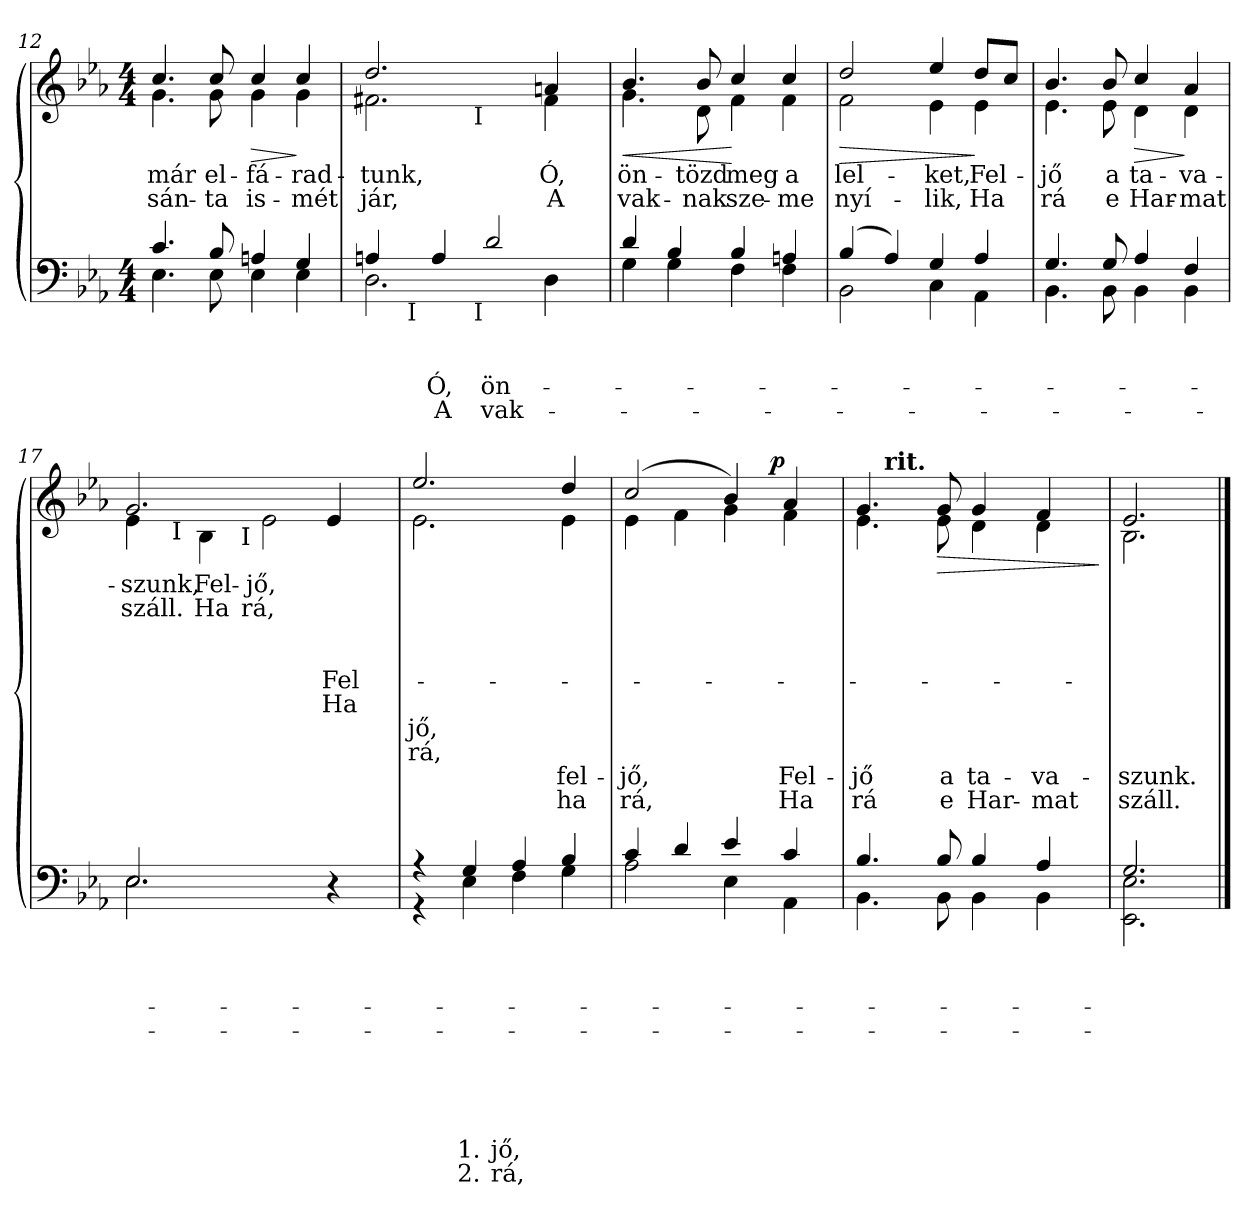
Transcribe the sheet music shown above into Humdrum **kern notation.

**kern	**text	**text	**text	**text	**text	**text	**text	**text	**text	**text	**kern	**text	**text	**text	**text	**text	**text	**text	**text	**text	**text	**dynam
*part2	*part2	*part2	*part2	*part2	*part2	*part2	*part2	*part2	*part2	*part2	*part1	*part1	*part1	*part1	*part1	*part1	*part1	*part1	*part1	*part1	*part1	*part1
*staff2	*staff2	*staff2	*staff2	*staff2	*staff2	*staff2	*staff2	*staff2	*staff2	*staff2	*staff1	*staff1	*staff1	*staff1	*staff1	*staff1	*staff1	*staff1	*staff1	*staff1	*staff1	*staff1
*clefF4	*	*	*	*	*	*	*	*	*	*	*clefG2	*	*	*	*	*	*	*	*	*	*	*
*k[b-e-a-]	*	*	*	*	*	*	*	*	*	*	*k[b-e-a-]	*	*	*	*	*	*	*	*	*	*	*
*E-:	*	*	*	*	*	*	*	*	*	*	*E-:	*	*	*	*	*	*	*	*	*	*	*
*M4/4	*	*	*	*	*	*	*	*	*	*	*M4/4	*	*	*	*	*	*	*	*	*	*	*
=12	=12	=12	=12	=12	=12	=12	=12	=12	=12	=12	=12	=12	=12	=12	=12	=12	=12	=12	=12	=12	=12	=12
*^	*	*	*	*	*	*	*	*	*	*	*	*	*	*	*	*	*	*	*	*	*	*
!	!	!	!	!	!	!	!	!	!	!	!	!	!LO:LY:b	!LO:LY:b	!	!	!	!	!	!	!	!	!
*	*	*	*	*	*	*	*	*	*	*	*	*^	*	*	*	*	*	*	*	*	*	*	*
4.c/	4.E-\	.	.	.	.	.	.	.	.	.	.	4.cc/	4.g\	már	sán-	.	.	.	.	.	.	.	.	.
!	!	!	!	!	!	!	!	!	!	!	!	!	!	!LO:LY:b	!LO:LY:b	!	!	!	!	!	!	!	!	!
8B-/	8E-\	.	.	.	.	.	.	.	.	.	.	8cc/	8g\	el-	-ta	.	.	.	.	.	.	.	.	.
!	!	!	!	!	!	!	!	!	!	!	!	!	!	!LO:LY:b	!LO:LY:b	!	!	!	!	!	!	!	!	!LO:HP:b
4An/	4E-\	.	.	.	.	.	.	.	.	.	.	4cc/	4g\	-fá-	is-	.	.	.	.	.	.	.	.	>
!	!	!	!	!	!	!	!	!	!	!	!	!	!	!LO:LY:b	!LO:LY:b	!	!	!	!	!	!	!	!	!
4G/	4E-\	.	.	.	.	.	.	.	.	.	.	4cc/	4g\	-rad-	-mét	.	.	.	.	.	.	.	.	]
*	*	*	*	*	*	*	*	*	*	*	*	*v	*v	*	*	*	*	*	*	*	*	*	*	*
=13	=13	=13	=13	=13	=13	=13	=13	=13	=13	=13	=13	=13	=13	=13	=13	=13	=13	=13	=13	=13	=13	=13	=13
*	*	*	*	*	*	*	*	*	*	*	*	*^	*	*	*	*	*	*	*	*	*	*	*
!	!	!	!	!	!	!	!	!	!	!	!	!	!	!LO:LY:b	!LO:LY:b	!	!	!	!	!	!	!	!	!
*^	*^	*	*	*	*	*	*	*	*	*	*	*	*^	*	*	*	*	*	*	*	*	*	*	*
4An/	2.D\	8ryy	4...ryy	.	.	.	.	.	.	.	.	.	.	2.dd/	2.f#X\	4...ryy	-tunk,	jár,	.	.	.	.	.	.	.	.	.
.	.	32ryy	.	.	.	.	.	.	.	.	.	.	.	.	.	.	.	.	.	.	.	.	.	.	.	.	.
!	!	!LO:TX:b:t=I	!	!	!	!	!	!	!	!	!	!	!	!	!	!	!	!	!	!	!	!	!	!	!	!	!
.	.	2ryy	.	.	.	.	.	.	.	.	.	.	.	.	.	.	.	.	.	.	.	.	.	.	.	.	.
!	!	!	!	!	!	!LO:LY:a	!LO:LY:a	!	!	!	!	!	!	!	!	!	!	!	!	!	!	!	!	!	!	!	!
4A/	.	.	.	.	.	Ó,	-A	.	.	.	.	.	.	.	.	.	.	.	.	.	.	.	.	.	.	.	.
!	!	!	!	!	!	!	!	!	!	!	!	!	!	!	!	!LO:TX:b:t=I	!	!	!	!	!	!	!	!	!	!	!
!	!	!	!LO:TX:b:t=I	!	!	!	!	!	!	!	!	!	!	!	!	!	!	!	!	!	!	!	!	!	!	!	!
.	.	.	2ryy	.	.	.	.	.	.	.	.	.	.	.	.	2ryy	.	.	.	.	.	.	.	.	.	.	.
!	!	!	!	!	!	!LO:LY:a	!LO:LY:a	!	!	!	!	!	!	!	!	!	!	!	!	!	!	!	!	!	!	!	!
2d/	.	.	.	.	.	ön-	vak-	.	.	.	.	.	.	.	.	.	.	.	.	.	.	.	.	.	.	.	.
.	.	4ryy	.	.	.	.	.	.	.	.	.	.	.	.	.	.	.	.	.	.	.	.	.	.	.	.	.
!	!	!	!	!	!	!	!	!	!	!	!	!	!	!	!	!	!LO:LY:b	!LO:LY:b	!	!	!	!	!	!	!	!	!
.	4D\	.	.	.	.	.	.	.	.	.	.	.	.	4an/	4f#\	.	Ó,	A	.	.	.	.	.	.	.	.	.
.	.	16.ryy	.	.	.	.	.	.	.	.	.	.	.	.	.	.	.	.	.	.	.	.	.	.	.	.	.
.	.	.	32ryy	.	.	.	.	.	.	.	.	.	.	.	.	32ryy	.	.	.	.	.	.	.	.	.	.	.
!!LO:LB:g=z
=14	=14	=14	=14	=14	=14	=14	=14	=14	=14	=14	=14	=14	=14	=14	=14	=14	=14	=14	=14	=14	=14	=14	=14	=14	=14	=14	=14
!	!	!	!	!	!	!	!	!	!	!	!	!	!	!	!	!	!	!	!	!	!	!	!	!	!	!	!LO:HP:b
*	*v	*v	*v	*	*	*	*	*	*	*	*	*	*	*	*	*	*	*	*	*	*	*	*	*	*	*	*
*	*	*	*	*	*	*	*	*	*	*	*	*	*v	*v	*	*	*	*	*	*	*	*	*	*	*
*^	*^	*	*	*	*	*	*	*	*	*	*	*	*^	*	*	*	*	*	*	*	*	*	*	*
!	!	!	!	!	!	!	!	!	!	!	!	!	!	!	!	!	!LO:LY:b	!LO:LY:b	!	!	!	!	!	!	!	!	!
*	*v	*v	*v	*	*	*	*	*	*	*	*	*	*	*	*	*	*	*	*	*	*	*	*	*	*	*	*
*	*	*	*	*	*	*	*	*	*	*	*	*	*v	*v	*	*	*	*	*	*	*	*	*	*	*
4d/	4G\	.	.	.	.	.	.	.	.	.	.	4.b-/	4.g\	ön-	vak-	.	.	.	.	.	.	.	.	<
4B-/	4G\	.	.	.	.	.	.	.	.	.	.	.	.	.	.	.	.	.	.	.	.	.	.	.
!	!	!	!	!	!	!	!	!	!	!	!	!	!	!LO:LY:b	!LO:LY:b	!	!	!	!	!	!	!	!	!
.	.	.	.	.	.	.	.	.	.	.	.	8b-/	8d\	-tözd	-nak	.	.	.	.	.	.	.	.	.
!	!	!	!	!	!	!	!	!	!	!	!	!	!	!LO:LY:b	!LO:LY:b	!	!	!	!	!	!	!	!	!
4B-/	4F\	.	.	.	.	.	.	.	.	.	.	4cc/	4f\	meg	sze-	.	.	.	.	.	.	.	.	[
!	!	!	!	!	!	!	!	!	!	!	!	!	!	!LO:LY:b	!LO:LY:b	!	!	!	!	!	!	!	!	!
4An/	4F\	.	.	.	.	.	.	.	.	.	.	4cc/	4f\	a	-me	.	.	.	.	.	.	.	.	.
=15	=15	=15	=15	=15	=15	=15	=15	=15	=15	=15	=15	=15	=15	=15	=15	=15	=15	=15	=15	=15	=15	=15	=15	=15
!	!	!	!	!	!	!	!	!	!	!	!	!	!	!	!	!	!	!	!	!	!	!	!	!LO:HP:b
!	!	!	!	!	!	!	!	!	!	!	!	!	!	!LO:LY:b	!LO:LY:b	!	!	!	!	!	!	!	!	!
(>4B-/	2BB-\	.	.	.	.	.	.	.	.	.	.	2dd/	2f\	lel-	nyí-	.	.	.	.	.	.	.	.	>
4A-/)	.	.	.	.	.	.	.	.	.	.	.	.	.	.	.	.	.	.	.	.	.	.	.	.
!	!	!	!	!	!	!	!	!	!	!	!	!	!	!LO:LY:b	!LO:LY:b	!	!	!	!	!	!	!	!	!
4G/	4C\	.	.	.	.	.	.	.	.	.	.	4ee-/	4e-\	-ket,	-lik,	.	.	.	.	.	.	.	.	.
!	!	!	!	!	!	!	!	!	!	!	!	!	!	!LO:LY:b	!LO:LY:b	!	!	!	!	!	!	!	!	!
4A-/	4AA-\	.	.	.	.	.	.	.	.	.	.	8dd/L	4e-\	Fel-	Ha	.	.	.	.	.	.	.	.	]
.	.	.	.	.	.	.	.	.	.	.	.	8cc/J	.	.	.	.	.	.	.	.	.	.	.	.
=16	=16	=16	=16	=16	=16	=16	=16	=16	=16	=16	=16	=16	=16	=16	=16	=16	=16	=16	=16	=16	=16	=16	=16	=16
!	!	!	!	!	!	!	!	!	!	!	!	!	!	!LO:LY:b	!LO:LY:b	!	!	!	!	!	!	!	!	!
4.G/	4.BB-\	.	.	.	.	.	.	.	.	.	.	4.b-/	4.e-\	-jő	rá	.	.	.	.	.	.	.	.	.
!	!	!	!	!	!	!	!	!	!	!	!	!	!	!LO:LY:b	!LO:LY:b	!	!	!	!	!	!	!	!	!
8G/	8BB-\	.	.	.	.	.	.	.	.	.	.	8b-/	8e-\	a	e	.	.	.	.	.	.	.	.	.
!	!	!	!	!	!	!	!	!	!	!	!	!	!	!	!	!	!	!	!	!	!	!	!	!LO:HP:b
!	!	!	!	!	!	!	!	!	!	!	!	!	!	!LO:LY:b	!LO:LY:b	!	!	!	!	!	!	!	!	!
4A-/	4BB-\	.	.	.	.	.	.	.	.	.	.	4cc/	4d\	ta-	Har-	.	.	.	.	.	.	.	.	>
!	!	!	!	!	!	!	!	!	!	!	!	!	!	!LO:LY:b	!LO:LY:b	!	!	!	!	!	!	!	!	!
4F/	4BB-\	.	.	.	.	.	.	.	.	.	.	4a-/	4d\	-va-	-mat	.	.	.	.	.	.	.	.	]
=17	=17	=17	=17	=17	=17	=17	=17	=17	=17	=17	=17	=17	=17	=17	=17	=17	=17	=17	=17	=17	=17	=17	=17	=17
!	!	!	!	!	!	!	!	!	!	!	!	!	!	!LO:LY:b	!LO:LY:b	!	!	!	!	!	!	!	!	!
*	*	*	*	*	*	*	*	*	*	*	*	*^	*^	*	*	*	*	*	*	*	*	*	*	*
2.E-/	2.E-\	.	.	.	.	.	.	.	.	.	.	2.g/	4e-\	8ryy	4..ryy	-szunk,	száll.	.	.	.	.	.	.	.	.	.
.	.	.	.	.	.	.	.	.	.	.	.	.	.	32ryy	.	.	.	.	.	.	.	.	.	.	.	.
!	!	!	!	!	!	!	!	!	!	!	!	!	!	!LO:TX:b:t=I	!	!	!	!	!	!	!	!	!	!	!	!
.	.	.	.	.	.	.	.	.	.	.	.	.	.	2ryy	.	.	.	.	.	.	.	.	.	.	.	.
!	!	!	!	!	!	!	!	!	!	!	!	!	!	!	!	!LO:LY:b	!LO:LY:b	!	!	!	!	!	!	!	!	!
.	.	.	.	.	.	.	.	.	.	.	.	.	4B-\	.	.	Fel-	Ha	.	.	.	.	.	.	.	.	.
!	!	!	!	!	!	!	!	!	!	!	!	!	!	!	!LO:TX:b:t=I	!	!	!	!	!	!	!	!	!	!	!
.	.	.	.	.	.	.	.	.	.	.	.	.	.	.	2ryy	.	.	.	.	.	.	.	.	.	.	.
!	!	!	!	!	!	!	!	!	!	!	!	!	!	!	!	!LO:LY:b	!LO:LY:b	!	!	!	!	!	!	!	!	!
.	.	.	.	.	.	.	.	.	.	.	.	.	2e-\)	.	.	-jő,	rá,	.	.	.	.	.	.	.	.	.
.	.	.	.	.	.	.	.	.	.	.	.	.	.	4ryy	.	.	.	.	.	.	.	.	.	.	.	.
!	!	!	!	!	!	!	!	!	!	!	!	!	!	!	!	!	!	!	!	!LO:LY:a	!LO:LY:a	!	!	!	!	!
4ryy	4r	.	.	.	.	.	.	.	.	.	.	(<4e-/	.	.	.	.	.	.	.	Fel-	-Ha	.	.	.	.	.
.	.	.	.	.	.	.	.	.	.	.	.	.	.	16.ryy	.	.	.	.	.	.	.	.	.	.	.	.
.	.	.	.	.	.	.	.	.	.	.	.	.	.	.	16ryy	.	.	.	.	.	.	.	.	.	.	.
*	*	*	*	*	*	*	*	*	*	*	*	*v	*v	*v	*v	*	*	*	*	*	*	*	*	*	*	*
!!LO:PB:g=z
=18	=18	=18	=18	=18	=18	=18	=18	=18	=18	=18	=18	=18	=18	=18	=18	=18	=18	=18	=18	=18	=18	=18	=18
*	*	*	*	*	*	*	*	*	*	*	*	*^	*	*	*	*	*	*	*	*	*	*	*
*	*	*	*	*	*	*	*	*	*	*	*	*	*^	*	*	*	*	*	*	*	*	*	*	*
*	*	*	*	*	*	*	*	*	*	*	*	*	*	*^	*	*	*	*	*	*	*	*	*	*	*
!	!	!	!	!	!	!	!	!	!	!	!	!	!	!	!	!	!	!	!	!	!	!LO:LY:a	!LO:LY:a	!	!	!
*	*	*	*	*	*	*	*	*	*	*	*	*	*v	*v	*v	*	*	*	*	*	*	*	*	*	*	*
4r	4r	.	.	.	.	.	.	.	.	.	.	2.ee-/	2.e-\	.	.	.	.	.	.	jő,	rá,	.	.	.
!	!	!	!	!	!	!	!	!	!	!LO:LY:a	!LO:LY:a	!	!	!	!	!	!	!	!	!	!	!	!	!
4G/	4E-\	.	.	.	.	.	.	.	.	-1.	2.	.	.	.	.	.	.	.	.	.	.	.	.	.
!	!	!	!	!	!	!	!	!	!	!LO:LY:a	!LO:LY:a	!	!	!	!	!	!	!	!	!	!	!	!	!
4A-/	4F\	.	.	.	.	.	.	.	.	jő,	rá,	.	.	.	.	.	.	.	.	.	.	.	.	.
!	!	!	!	!	!	!	!	!	!	!	!	!	!	!	!	!	!	!	!	!	!	!LO:LY:b	!LO:LY:b	!
4B-/	4G\	.	.	.	.	.	.	.	.	.	.	4dd/	4e-\	.	.	.	.	.	.	.	.	fel-	ha	.
*	*	*	*	*	*	*	*	*	*	*	*	*v	*v	*	*	*	*	*	*	*	*	*	*	*
=19	=19	=19	=19	=19	=19	=19	=19	=19	=19	=19	=19	=19	=19	=19	=19	=19	=19	=19	=19	=19	=19	=19	=19
*	*	*	*	*	*	*	*	*	*	*	*	*^	*	*	*	*	*	*	*	*	*	*	*
!	!	!	!	!	!	!	!	!	!	!	!	!	!	!	!	!	!	!	!	!	!	!LO:LY:b	!LO:LY:b	!
*	*	*	*	*	*	*	*	*	*	*	*	*	*^	*	*	*	*	*	*	*	*	*	*	*
4c/	2A-\	.	.	.	.	.	.	.	.	.	.	(2cc/	4e-\	2ryy	.	.	.	.	.	.	.	.	-jő,	rá,	.
4d/	.	.	.	.	.	.	.	.	.	.	.	.	4f\	.	.	.	.	.	.	.	.	.	.	.	.
4e-/	4E-\	.	.	.	.	.	.	.	.	.	.	4b-/)	4g\	8..ryy	.	.	.	.	.	.	.	.	.	.	.
!	!	!	!	!	!	!	!	!	!	!	!	!	!	!	!	!	!	!	!	!	!	!	!	!	!LO:DY:a
.	.	.	.	.	.	.	.	.	.	.	.	.	.	4ryy	.	.	.	.	.	.	.	.	.	.	p
!	!	!	!	!	!	!	!	!	!	!	!	!	!	!	!	!	!	!	!	!	!	!	!LO:LY:b	!LO:LY:b	!
4c/	4AA-\	.	.	.	.	.	.	.	.	.	.	4a-/	4f\	.	.	.	.	.	.	.	.	.	Fel-	Ha	.
.	.	.	.	.	.	.	.	.	.	.	.	.	.	32ryy	.	.	.	.	.	.	.	.	.	.	.
=20	=20	=20	=20	=20	=20	=20	=20	=20	=20	=20	=20	=20	=20	=20	=20	=20	=20	=20	=20	=20	=20	=20	=20	=20	=20
!	!	!	!	!	!	!	!	!	!	!	!	!	!	!	!	!	!	!	!	!	!	!	!LO:LY:b	!LO:LY:b	!
4.B-/	4.BB-\	.	.	.	.	.	.	.	.	.	.	4.g/	4.e-\	16.ryy	.	.	.	.	.	.	.	.	-jő	rá	.
!	!	!	!	!	!	!	!	!	!	!	!	!	!	!LO:TX:a:B:t=rit.	!	!	!	!	!	!	!	!	!	!	!
.	.	.	.	.	.	.	.	.	.	.	.	.	.	2ryy	.	.	.	.	.	.	.	.	.	.	.
!	!	!	!	!	!	!	!	!	!	!	!	!	!	!	!	!	!	!	!	!	!	!	!LO:LY:b	!LO:LY:b	!LO:HP:b
8B-/	8BB-\	.	.	.	.	.	.	.	.	.	.	8g/	8e-\	.	.	.	.	.	.	.	.	.	a	e	>
!	!	!	!	!	!	!	!	!	!	!	!	!	!	!	!	!	!	!	!	!	!	!	!LO:LY:b	!LO:LY:b	!
4B-/	4BB-\	.	.	.	.	.	.	.	.	.	.	4g/	4d\	.	.	.	.	.	.	.	.	.	ta-	Har-	.
.	.	.	.	.	.	.	.	.	.	.	.	.	.	4ryy	.	.	.	.	.	.	.	.	.	.	.
!	!	!	!	!	!	!	!	!	!	!	!	!	!	!	!	!	!	!	!	!	!	!	!LO:LY:b	!LO:LY:b	!
4A-/	4BB-\	.	.	.	.	.	.	.	.	.	.	4f/	4d\	.	.	.	.	.	.	.	.	.	-va-	-mat	.
.	.	.	.	.	.	.	.	.	.	.	.	.	.	8ryy	.	.	.	.	.	.	.	.	.	.	.
.	.	.	.	.	.	.	.	.	.	.	.	.	.	32ryy	.	.	.	.	.	.	.	.	.	.	.
*v	*v	*	*	*	*	*	*	*	*	*	*	*	*	*	*	*	*	*	*	*	*	*	*	*	*
.	.	.	.	.	.	.	.	.	.	.	.	.	.	.	.	.	.	.	.	.	.	.	.	]
*	*	*	*	*	*	*	*	*	*	*	*v	*v	*v	*	*	*	*	*	*	*	*	*	*	*
=21	=21	=21	=21	=21	=21	=21	=21	=21	=21	=21	=21	=21	=21	=21	=21	=21	=21	=21	=21	=21	=21	=21
*^	*	*	*	*	*	*	*	*	*	*	*	*	*	*	*	*	*	*	*	*	*	*
*	*	*	*	*	*	*	*	*	*	*	*	*^	*	*	*	*	*	*	*	*	*	*	*
*	*	*	*	*	*	*	*	*	*	*	*	*	*^	*	*	*	*	*	*	*	*	*	*	*
!	!	!	!	!	!	!	!	!	!	!	!	!	!	!	!	!	!	!	!	!	!	!	!LO:LY:b	!LO:LY:b	!
*	*	*	*	*	*	*	*	*	*	*	*	*	*v	*v	*	*	*	*	*	*	*	*	*	*	*
2.G/	2.EE-\ 2.E-\	.	.	.	.	.	.	.	.	.	.	2.e-/	2.B-\	.	.	.	.	.	.	.	.	-szunk.	száll.	.
*v	*v	*	*	*	*	*	*	*	*	*	*	*	*	*	*	*	*	*	*	*	*	*	*	*
*	*	*	*	*	*	*	*	*	*	*	*v	*v	*	*	*	*	*	*	*	*	*	*	*
==	==	==	==	==	==	==	==	==	==	==	==	==	==	==	==	==	==	==	==	==	==	==
*-	*-	*-	*-	*-	*-	*-	*-	*-	*-	*-	*-	*-	*-	*-	*-	*-	*-	*-	*-	*-	*-	*-
